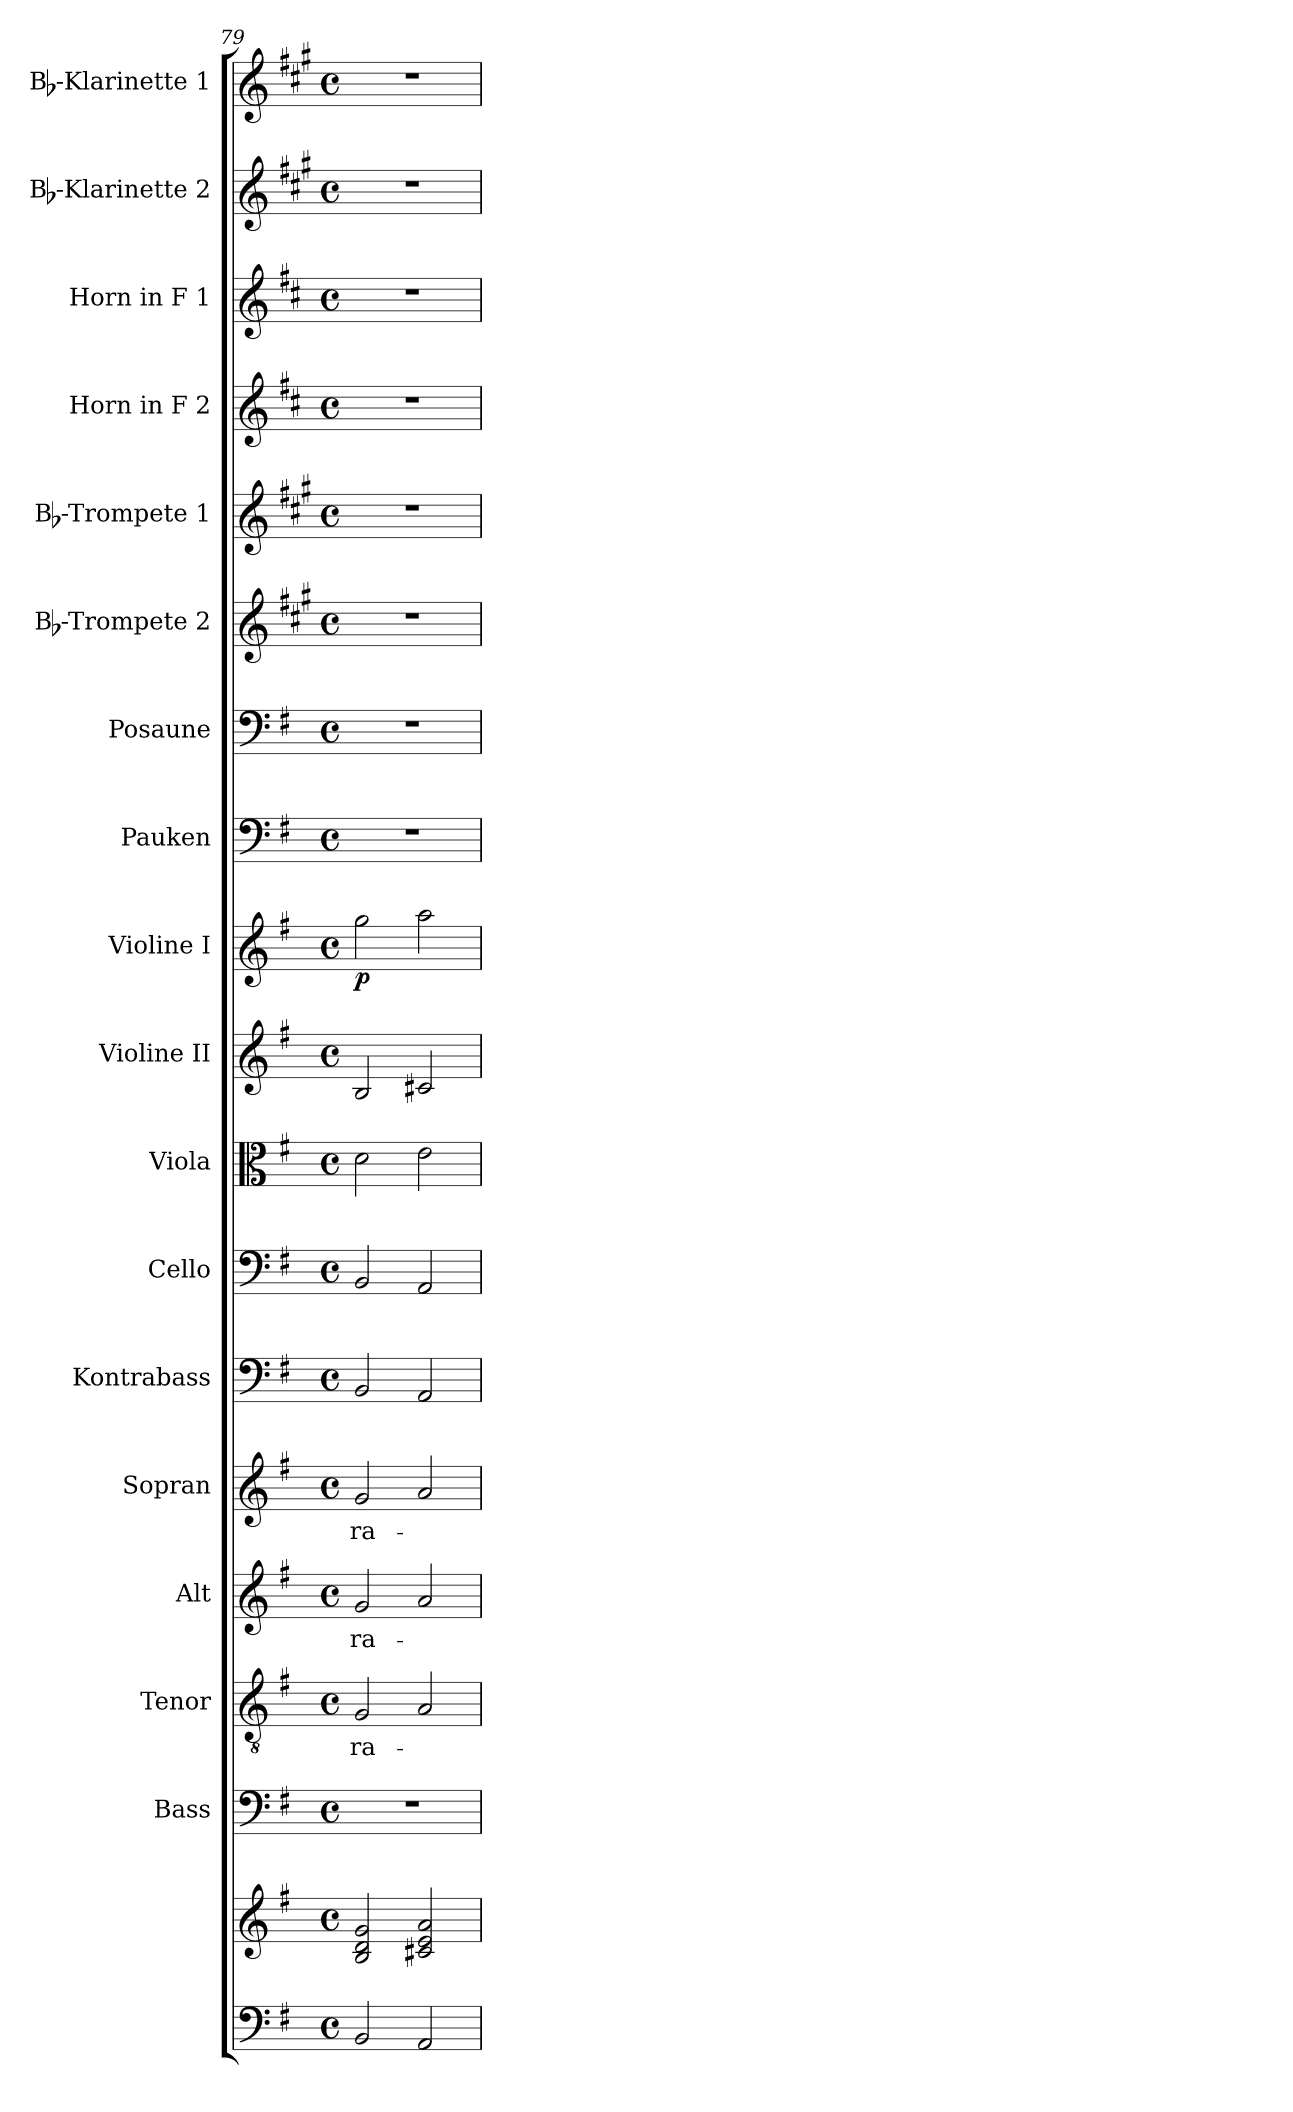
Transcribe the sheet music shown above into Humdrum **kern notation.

**kern	**kern	**kern	**kern	**text	**kern	**text	**kern	**text	**kern	**kern	**kern	**kern	**kern	**dynam	**kern	**kern	**kern	**kern	**kern	**kern	**kern	**kern
*part18	*part18	*part17	*part16	*part16	*part15	*part15	*part14	*part14	*part13	*part12	*part11	*part10	*part9	*part9	*part8	*part7	*part6	*part5	*part4	*part3	*part2	*part1
*staff19	*staff18	*staff17	*staff16	*staff16	*staff15	*staff15	*staff14	*staff14	*staff13	*staff12	*staff11	*staff10	*staff9	*staff9	*staff8	*staff7	*staff6	*staff5	*staff4	*staff3	*staff2	*staff1
*	*	*I"Bass	*I"Tenor	*	*I"Alt	*	*I"Sopran	*	*I"Kontrabass	*I"Cello	*I"Viola	*I"Violine II	*I"Violine I	*	*I"Pauken	*I"Posaune	*I"Bb-Trompete 2	*I"Bb-Trompete 1	*I"Horn in F 2	*I"Horn in F 1	*I"Bb-Klarinette 2	*I"Bb-Klarinette 1
*	*	*I'B.	*I'T.	*	*I'A.	*	*I'S.	*	*I'Kb.	*	*I'Vla.	*I'Vl. II	*I'Vl. I	*	*I'Pk.	*I'Pos.	*I'Bb Trp. 2	*I'Bb Trp. 1	*	*	*I'Bb Kl. 2	*I'Bb Kl. 1
*clefF4	*clefG2	*clefF4	*clefGv2	*	*clefG2	*	*clefG2	*	*clefF4	*clefF4	*clefC3	*clefG2	*clefG2	*	*clefF4	*clefF4	*clefG2	*clefG2	*clefG2	*clefG2	*clefG2	*clefG2
*	*	*	*	*	*	*	*	*	*ITrd7c12	*	*	*	*	*	*	*	*ITrd1c2	*ITrd1c2	*ITrd4c7	*ITrd4c7	*ITrd1c2	*ITrd1c2
*k[f#]	*k[f#]	*k[f#]	*k[f#]	*	*k[f#]	*	*k[f#]	*	*k[f#]	*k[f#]	*k[f#]	*k[f#]	*k[f#]	*	*k[f#]	*k[f#]	*k[f#]	*k[f#]	*k[f#]	*k[f#]	*k[f#]	*k[f#]
*G:	*G:	*G:	*G:	*	*G:	*	*G:	*	*G:	*G:	*G:	*G:	*G:	*	*G:	*G:	*G:	*G:	*G:	*G:	*G:	*G:
*M4/4	*M4/4	*M4/4	*M4/4	*	*M4/4	*	*M4/4	*	*M4/4	*M4/4	*M4/4	*M4/4	*M4/4	*	*M4/4	*M4/4	*M4/4	*M4/4	*M4/4	*M4/4	*M4/4	*M4/4
*met(c)	*met(c)	*met(c)	*met(c)	*	*met(c)	*	*met(c)	*	*met(c)	*met(c)	*met(c)	*met(c)	*met(c)	*	*met(c)	*met(c)	*met(c)	*met(c)	*met(c)	*met(c)	*met(c)	*met(c)
=79	=79	=79	=79	=79	=79	=79	=79	=79	=79	=79	=79	=79	=79	=79	=79	=79	=79	=79	=79	=79	=79	=79
!	!	!	!	!LO:LY:b	!	!LO:LY:b	!	!LO:LY:b	!	!	!	!	!	!LO:DY:b	!	!	!	!	!	!	!	!
2BB/	2B/ 2d/ 2g/	1r	2G/	-ra-	2g/	-ra-	2g/	-ra-	2BBB/	2BB/	2d\	2B/	2gg\	p	1r	1r	1r	1r	1r	1r	1r	1r
2AA/	2c#X/ 2e/ 2a/	.	2A/	.	2a/	.	2a/	.	2AAA/	2AA/	2e\	2c#X/	2aa\	.	.	.	.	.	.	.	.	.
=	=	=	=	=	=	=	=	=	=	=	=	=	=	=	=	=	=	=	=	=	=	=
*-	*-	*-	*-	*-	*-	*-	*-	*-	*-	*-	*-	*-	*-	*-	*-	*-	*-	*-	*-	*-	*-	*-
